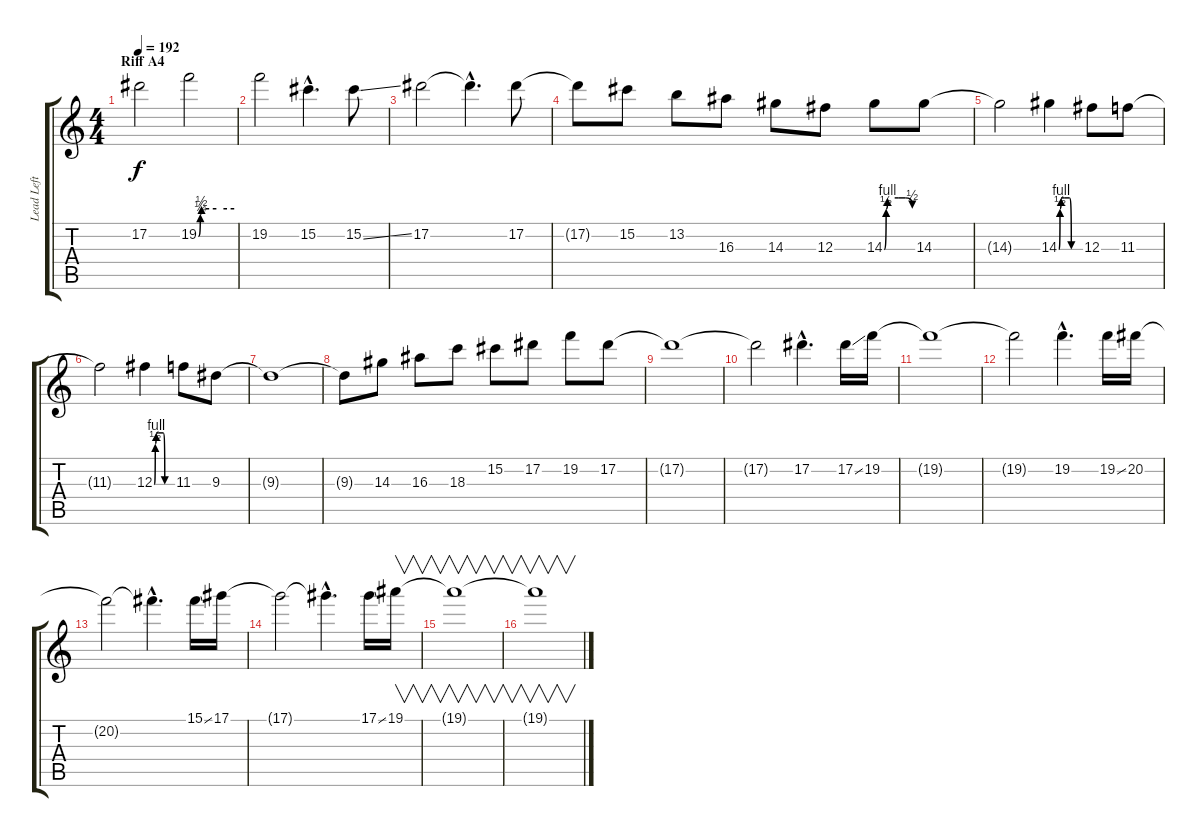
\track ("Lead Left" "Lead Left") {instrument distortionguitar}
\staff {score tabs}
\tuning (Eb4 Bb3 Gb3 Db3 Ab2 Eb2) {hide}
\ts (4 4)
\section ("" "Riff A4")
\tempo 192
\clef g2
\ks c
17.2.2{dy f} 19.2{be (custom 0 0 3 1 5 2 30 2 60 2)}.2 |
19.2.2 15.2{hac}.4{d} 15.2{ss}.8 |
17.2.2 17.2{hac t}.4{d} 17.2.8 |
17.2{t}.8 15.2.8 13.2.8 16.3.8 14.3.8 12.3.8 14.3{be (custom 0 0 4 2 7 4 30 4 45 4 60 2)}.8 14.3.8 |
14.3{t}.2 14.3{be (custom 0 0 3 2 6 4 15 4 30 4 35 0 45 0 60 0)}.4 12.3.8 11.3.8 |
11.3{t}.2 12.3{be (custom 0 0 3 2 6 4 15 4 30 4 35 0 45 0 60 0)}.4 11.3.8 9.3.8 |
9.3{t}.1 |
9.3{t}.8 14.3.8 16.3.8 18.3.8 15.2.8 17.2.8 19.2.8 17.2.8 |
17.2{t}.1 |
17.2{t}.2 17.2{hac}.4{d} 17.2{ss}.16 19.2.16 |
19.2{t}.1 |
19.2{t}.2 19.2{hac}.4{d} 19.2{ss}.16 20.2.16 |
20.2{t}.2 20.2{hac t}.4{d} 15.1{ss}.16 17.1.16 |
17.1{t}.2 17.1{hac t}.4{d} 17.1{ss}.16 19.1.16{v} |
19.1{t}.1{v} |
19.1{t}.1{v}
